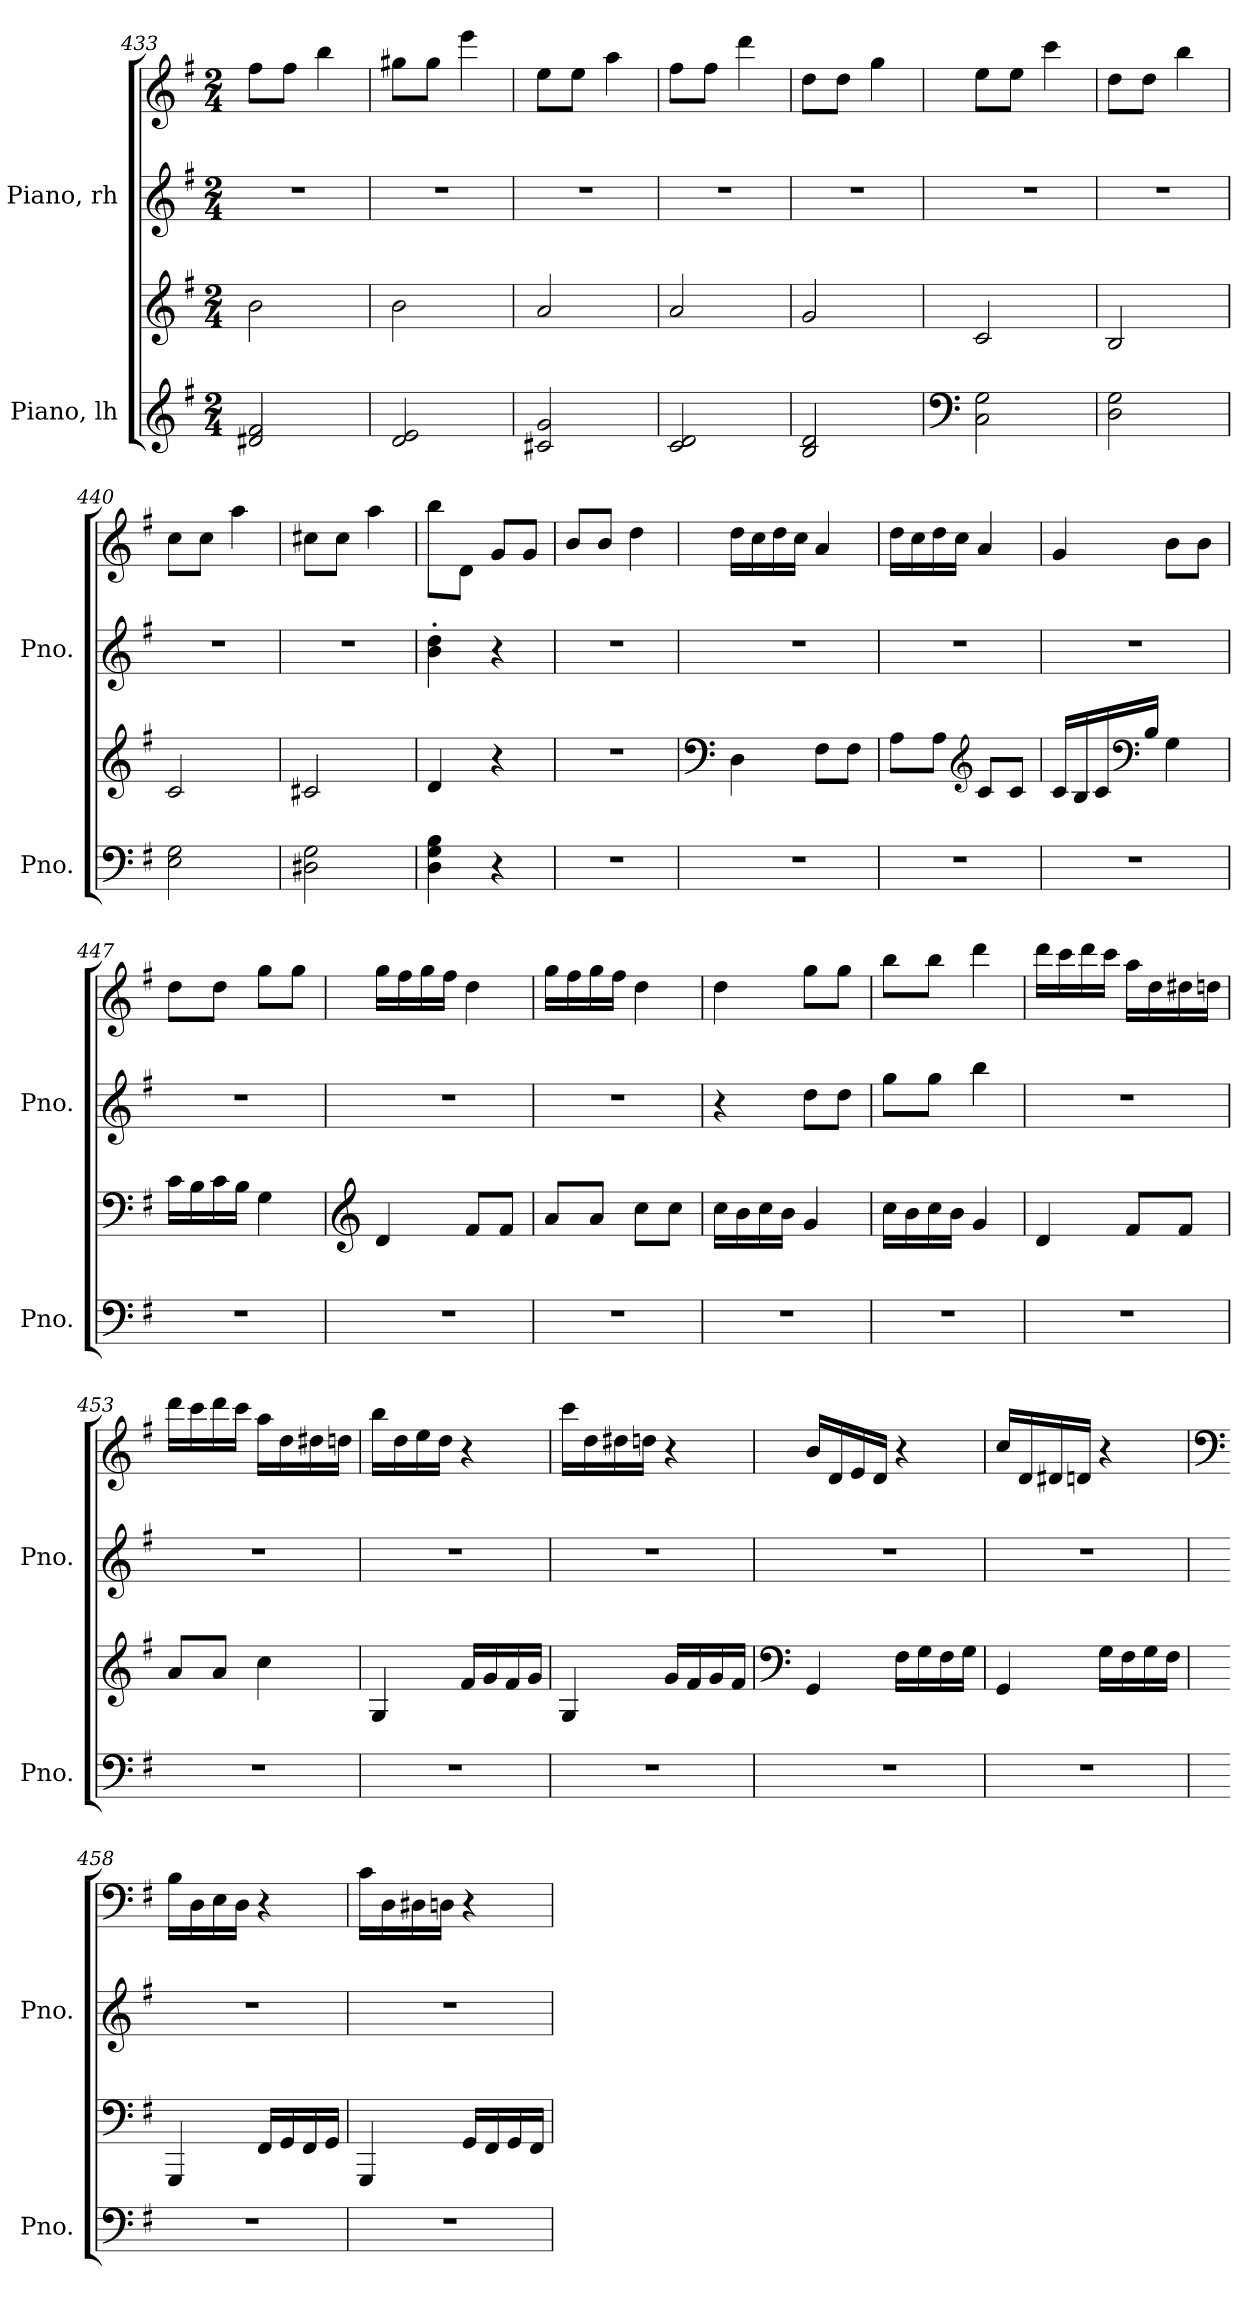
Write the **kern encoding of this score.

**kern	**kern	**kern	**kern
*part2	*part2	*part1	*part1
*staff4	*staff3	*staff2	*staff1
*I"Piano, lh	*	*I"Piano, rh	*
*I'Pno.	*	*I'Pno.	*
*clefG2	*clefG2	*clefG2	*clefG2
*k[f#]	*k[f#]	*k[f#]	*k[f#]
*M2/4	*M2/4	*M2/4	*M2/4
=433	=433	=433	=433
2d#X/ 2f#/	2b\	2r	8ff#\L
.	.	.	8ff#\J
.	.	.	4bb\
=434	=434	=434	=434
2d/ 2e/	2b\	2r	8gg#X\L
.	.	.	8gg#\J
.	.	.	4eee\
=435	=435	=435	=435
2c#X/ 2g/	2a/	2r	8ee\L
.	.	.	8ee\J
.	.	.	4aa\
=436	=436	=436	=436
2c/ 2d/	2a/	2r	8ff#\L
.	.	.	8ff#\J
.	.	.	4ddd\
=437	=437	=437	=437
2B/ 2d/	2g/	2r	8dd\L
.	.	.	8dd\J
.	.	.	4gg\
=438	=438	=438	=438
*clefF4	*	*	*
2C\ 2G\	2c/	2r	8ee\L
.	.	.	8ee\J
.	.	.	4ccc\
=439	=439	=439	=439
2D\ 2G\	2B/	2r	8dd\L
.	.	.	8dd\J
.	.	.	4bb\
!!LO:PB:g=z
=440	=440	=440	=440
2E\ 2G\	2c/	2r	8cc\L
.	.	.	8cc\J
.	.	.	4aa\
=441	=441	=441	=441
2D#X\ 2G\	2c#X/	2r	8cc#X\L
.	.	.	8cc#\J
.	.	.	4aa\
=442	=442	=442	=442
4D\ 4G\ 4B\	4d/	4b\' 4dd\'	8bb\L
.	.	.	8d\J
4r	4r	4r	8g/L
.	.	.	8g/J
=443	=443	=443	=443
2r	2r	2r	8b/L
.	.	.	8b/J
.	.	.	4dd\
=444	=444	=444	=444
*	*clefF4	*	*
2r	4D\	2r	16dd\LL
.	.	.	16cc\
.	.	.	16dd\
.	.	.	16cc\JJ
.	8F#\L	.	4a/
.	8F#\J	.	.
=445	=445	=445	=445
2r	8A\L	2r	16dd\LL
.	.	.	16cc\
.	8A\J	.	16dd\
.	.	.	16cc\JJ
*	*clefG2	*	*
.	8c/L	.	4a/
.	8c/J	.	.
=446	=446	=446	=446
2r	16c/LL	2r	4g/
.	16B/	.	.
.	16c/	.	.
*	*clefF4	*	*
.	16B/JJ	.	.
.	4G\	.	8b\L
.	.	.	8b\J
!!LO:LB:g=z
=447	=447	=447	=447
2r	16c\LL	2r	8dd\L
.	16B\	.	.
.	16c\	.	8dd\J
.	16B\JJ	.	.
.	4G\	.	8gg\L
.	.	.	8gg\J
=448	=448	=448	=448
*	*clefG2	*	*
2r	4d/	2r	16gg\LL
.	.	.	16ff#\
.	.	.	16gg\
.	.	.	16ff#\JJ
.	8f#/L	.	4dd\
.	8f#/J	.	.
=449	=449	=449	=449
2r	8a/L	2r	16gg\LL
.	.	.	16ff#\
.	8a/J	.	16gg\
.	.	.	16ff#\JJ
.	8cc\L	.	4dd\
.	8cc\J	.	.
=450	=450	=450	=450
2r	16cc\LL	4r	4dd\
.	16b\	.	.
.	16cc\	.	.
.	16b\JJ	.	.
.	4g/	8dd\L	8gg\L
.	.	8dd\J	8gg\J
=451	=451	=451	=451
2r	16cc\LL	8gg\L	8bb\L
.	16b\	.	.
.	16cc\	8gg\J	8bb\J
.	16b\JJ	.	.
.	4g/	4bb\	4ddd\
!!LO:LB:g=z
=452	=452	=452	=452
2r	4d/	2r	16ddd\LL
.	.	.	16ccc\
.	.	.	16ddd\
.	.	.	16ccc\JJ
.	8f#/L	.	16aa\LL
.	.	.	16dd\
.	8f#/J	.	16dd#X\
.	.	.	16ddn\JJ
=453	=453	=453	=453
2r	8a/L	2r	16ddd\LL
.	.	.	16ccc\
.	8a/J	.	16ddd\
.	.	.	16ccc\JJ
.	4cc\	.	16aa\LL
.	.	.	16dd\
.	.	.	16dd#X\
.	.	.	16ddn\JJ
=454	=454	=454	=454
2r	4G/	2r	16bb\LL
.	.	.	16dd\
.	.	.	16ee\
.	.	.	16dd\JJ
.	16f#/LL	.	4r
.	16g/	.	.
.	16f#/	.	.
.	16g/JJ	.	.
=455	=455	=455	=455
2r	4G/	2r	16ccc\LL
.	.	.	16dd\
.	.	.	16dd#X\
.	.	.	16ddn\JJ
.	16g/LL	.	4r
.	16f#/	.	.
.	16g/	.	.
.	16f#/JJ	.	.
!!LO:PB:g=z
=456	=456	=456	=456
*	*clefF4	*	*
2r	4GG/	2r	16b/LL
.	.	.	16d/
.	.	.	16e/
.	.	.	16d/JJ
.	16F#\LL	.	4r
.	16G\	.	.
.	16F#\	.	.
.	16G\JJ	.	.
=457	=457	=457	=457
2r	4GG/	2r	16cc/LL
.	.	.	16d/
.	.	.	16d#X/
.	.	.	16dn/JJ
.	16G\LL	.	4r
.	16F#\	.	.
.	16G\	.	.
.	16F#\JJ	.	.
=458	=458	=458	=458
*	*	*	*clefF4
2r	4GGG/	2r	16B\LL
.	.	.	16D\
.	.	.	16E\
.	.	.	16D\JJ
.	16FF#/LL	.	4r
.	16GG/	.	.
.	16FF#/	.	.
.	16GG/JJ	.	.
=459	=459	=459	=459
2r	4GGG/	2r	16c\LL
.	.	.	16D\
.	.	.	16D#X\
.	.	.	16Dn\JJ
.	16GG/LL	.	4r
.	16FF#/	.	.
.	16GG/	.	.
.	16FF#/JJ	.	.
=	=	=	=
*-	*-	*-	*-
